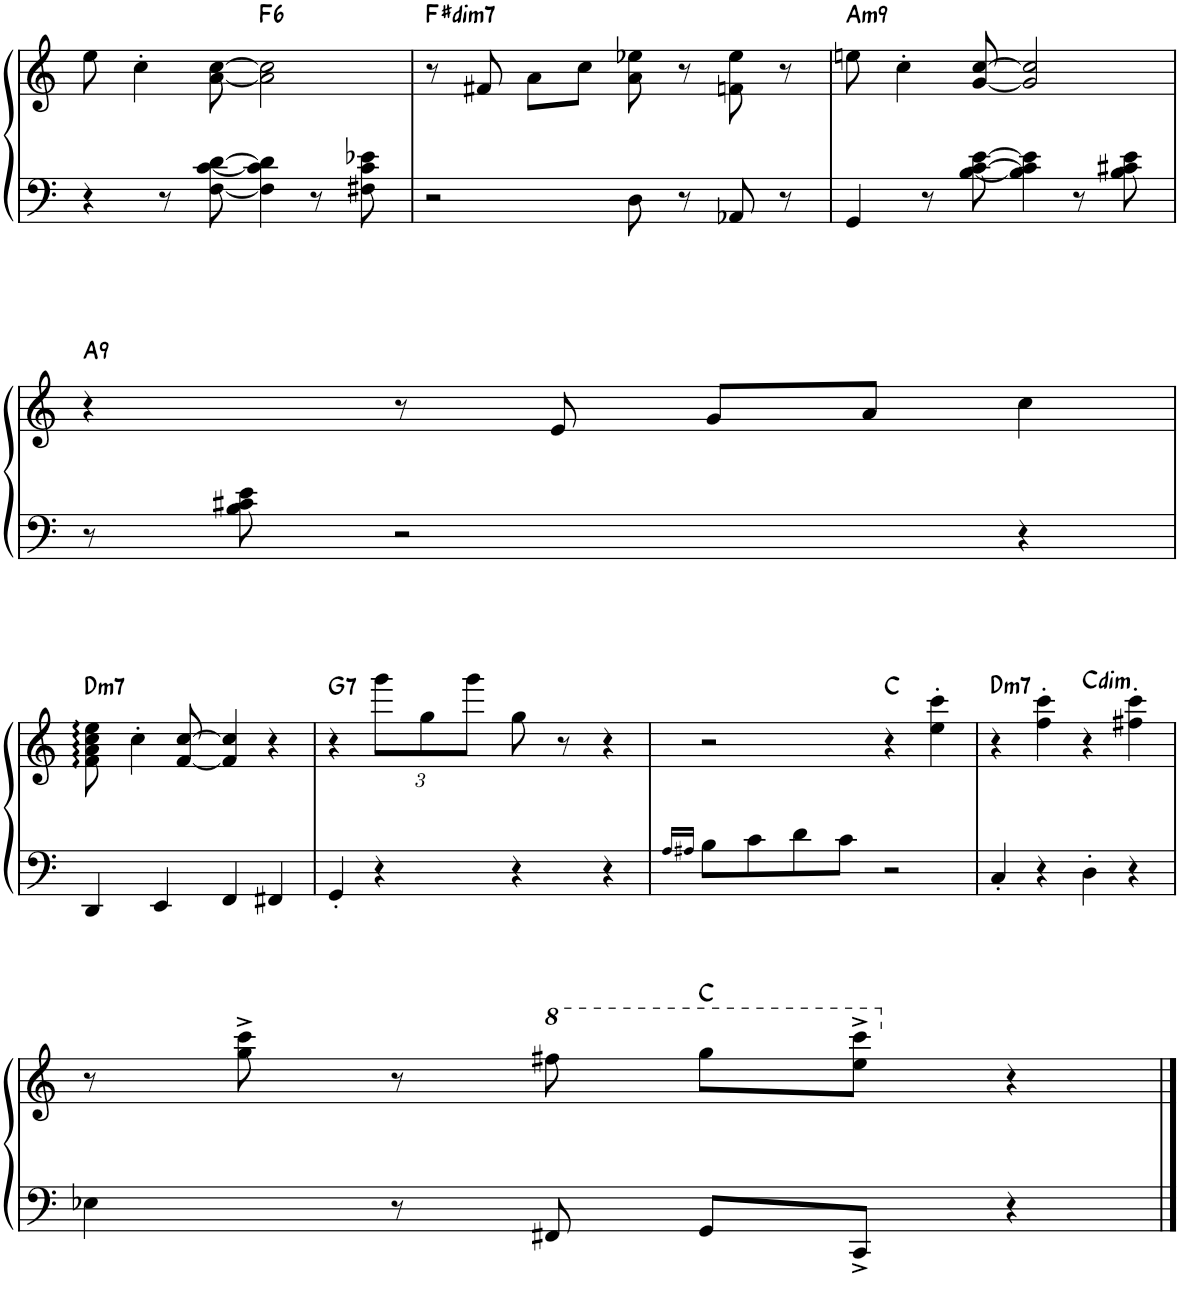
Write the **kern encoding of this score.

**kern	**kern	**harte
*part1	*part1	*part1
*staff2	*staff1	*
*I"Piano	*	*
*I'Pno.	*	*
!!LO:PB:g=z
*clefF4	*clefG2	*
*k[]	*k[]	*
*M4/4	*M4/4	*
=65	=65	=65
4r	8ee\	.
.	4cc'\	.
8r	.	.
[8F\ [8c\ [8d\	[8a\ [8cc\	.
!	!	!LO:H:kt=6
4F\] 4c\] 4d\]	2a\] 2cc\]	F:maj6
8r	.	.
8F#X\ 8c\ 8e-X\	.	.
=66	=66	=66
!	!	!LO:H:kt=dim7
2r	8r	F#:dim7
.	8f#X/	.
.	8a\L	.
.	8cc\J	.
8D\	8a\ 8ee-X\	.
8r	8r	.
8AA-X/	8fn\ 8ee-\	.
8r	8r	.
=67	=67	=67
!	!	!LO:H:kt=m9
4GG/	8een\	A:min9
.	4cc'\	.
8r	.	.
[8B\ [8c\ [8e\	[8g/ [8cc/	.
4B\] 4c\] 4e\]	2g/] 2cc/]	.
8r	.	.
8B\ 8c#X\ 8e\	.	.
!!LO:LB:g=z
=68	=68	=68
!	!	!LO:H:kt=9
8r	4r	A:9
8B\ 8c#X\ 8e\	.	.
2r	8r	.
.	8e/	.
.	8g/L	.
.	8a/J	.
4r	4cc\	.
!!LO:LB:g=z
=69	=69	=69
!	!	!LO:H:kt=m7
4DD/	8f\: 8a\: 8cc\: 8ee\:	D:min7
.	4cc'\	.
4EE/	.	.
.	[8f/ [8cc/	.
4FF/	4f/] 4cc/]	.
4FF#X/	4r	.
=70	=70	=70
!	!	!LO:H:kt=7
4GG'/	4r	G:7
*	*Xbrackettup	*
4r	12ggg\L	.
.	12gg\	.
.	12ggg\J	.
4r	8gg\	.
.	8r	.
4r	4r	.
=71	=71	=71
16qA/LL	.	.
16qA#X/JJ	.	.
8B\L	2r	.
8c\	.	.
8d\	.	.
8c\J	.	.
2r	4r	C:maj
.	4ee\' 4ccc\'	.
=72	=72	=72
!	!	!LO:H:kt=m7
4C'/	4r	D:min7
4r	4ff\' 4ccc\'	.
!	!	!LO:H:kt=dim
4D'\	4r	C:dim
4r	4ff#X\' 4ccc\'	.
!!LO:LB:g=z
=73	=73	=73
4E-X\	8r	.
.	8gg\^ 8ccc\^	.
8r	8r	.
*	*8va	*
8FF#X/	8fff#X\	.
8GG/L	8ggg\L	C:maj
8CC^/J	8eee\^ 8cccc\^J	.
*	*X8va	*
4r	4r	.
==	==	==
*-	*-	*-
